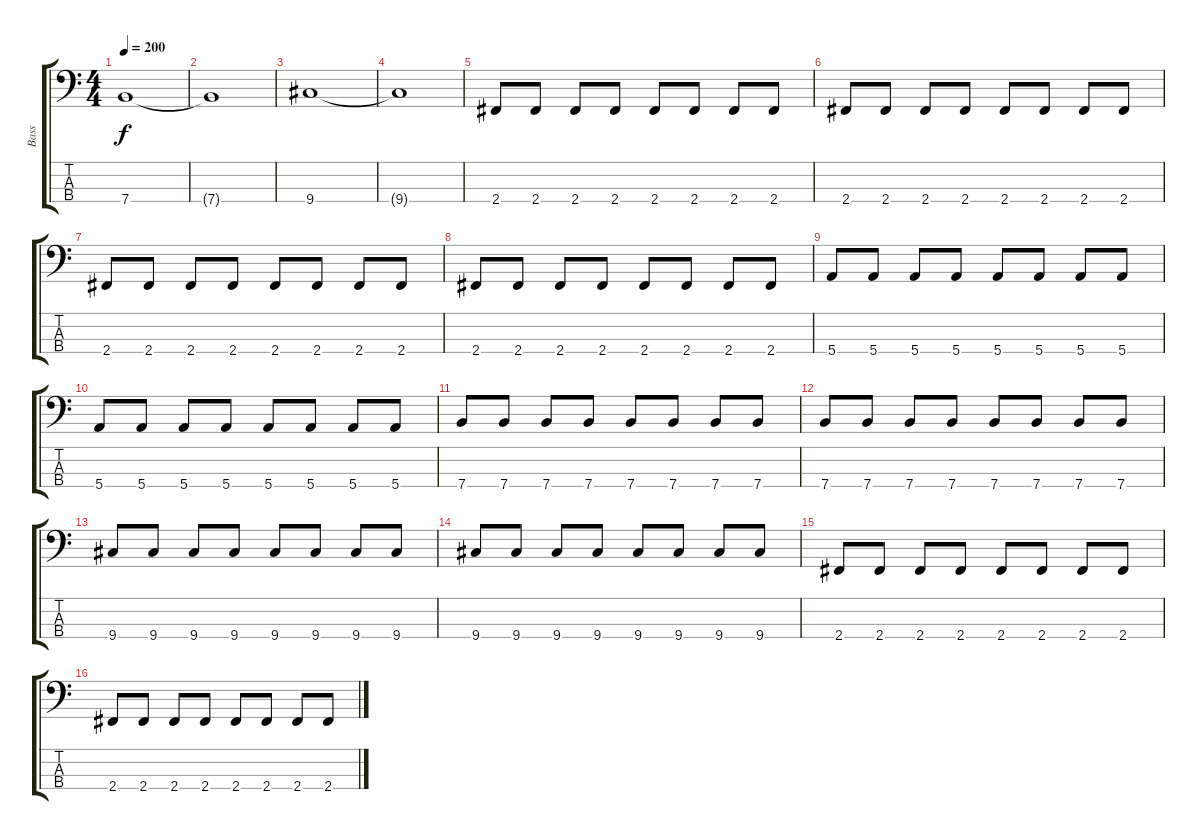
\track ("Bass" "Bass") {instrument electricbassfinger}
\staff {score tabs}
\tuning (G2 D2 A1 E1) {hide}
\ts (4 4)
\tempo 200
\clef f4
\ks c
7.4.1{dy f} |
7.4{t}.1 |
9.4.1 |
9.4{t}.1 |
2.4.8 2.4.8 2.4.8 2.4.8 2.4.8 2.4.8 2.4.8 2.4.8 |
2.4.8 2.4.8 2.4.8 2.4.8 2.4.8 2.4.8 2.4.8 2.4.8 |
2.4.8 2.4.8 2.4.8 2.4.8 2.4.8 2.4.8 2.4.8 2.4.8 |
2.4.8 2.4.8 2.4.8 2.4.8 2.4.8 2.4.8 2.4.8 2.4.8 |
5.4.8 5.4.8 5.4.8 5.4.8 5.4.8 5.4.8 5.4.8 5.4.8 |
5.4.8 5.4.8 5.4.8 5.4.8 5.4.8 5.4.8 5.4.8 5.4.8 |
7.4.8 7.4.8 7.4.8 7.4.8 7.4.8 7.4.8 7.4.8 7.4.8 |
7.4.8 7.4.8 7.4.8 7.4.8 7.4.8 7.4.8 7.4.8 7.4.8 |
9.4.8 9.4.8 9.4.8 9.4.8 9.4.8 9.4.8 9.4.8 9.4.8 |
9.4.8 9.4.8 9.4.8 9.4.8 9.4.8 9.4.8 9.4.8 9.4.8 |
2.4.8 2.4.8 2.4.8 2.4.8 2.4.8 2.4.8 2.4.8 2.4.8 |
2.4.8 2.4.8 2.4.8 2.4.8 2.4.8 2.4.8 2.4.8 2.4.8
